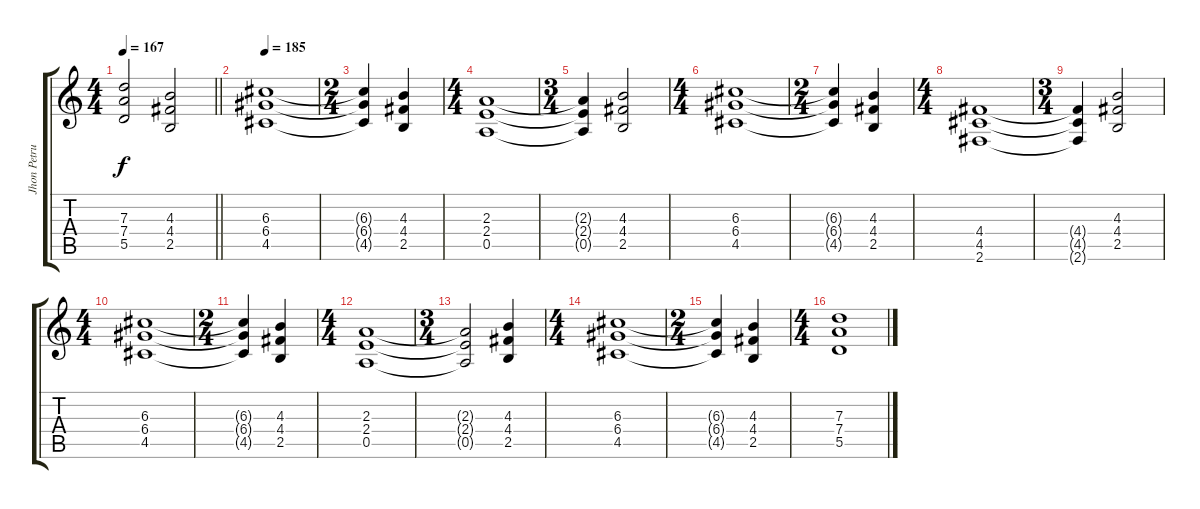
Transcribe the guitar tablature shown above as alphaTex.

\track ("Jhon Petrucci" "Jhon Petru") {instrument distortionguitar}
\staff {score tabs}
\tuning (E4 B3 G3 D3 A2 E2) {hide}
\ts (4 4)
\tempo 167
\clef g2
\barLineRight lightlight
\ks c
(7.3{t} 7.4{t} 5.5{t}).2{dy f} (4.3 4.4 2.5).2 |
\tempo 185
(6.3 6.4 4.5).1 |
\ts (2 4)
(6.3{t} 6.4{t} 4.5{t}).4 (4.3 4.4 2.5).4 |
\ts (4 4)
(2.3 2.4 0.5).1 |
\ts (3 4)
(2.3{t} 2.4{t} 0.5{t}).4 (4.3 4.4 2.5).2 |
\ts (4 4)
(6.3 6.4 4.5).1 |
\ts (2 4)
(6.3{t} 6.4{t} 4.5{t}).4 (4.3 4.4 2.5).4 |
\ts (4 4)
(4.4 4.5 2.6).1 |
\ts (3 4)
(4.4{t} 4.5{t} 2.6{t}).4 (4.3 4.4 2.5).2 |
\ts (4 4)
(6.3 6.4 4.5).1 |
\ts (2 4)
(6.3{t} 6.4{t} 4.5{t}).4 (4.3 4.4 2.5).4 |
\ts (4 4)
(2.3 2.4 0.5).1 |
\ts (3 4)
(2.3{t} 2.4{t} 0.5{t}).2 (4.3 4.4 2.5).4 |
\ts (4 4)
(6.3 6.4 4.5).1 |
\ts (2 4)
(6.3{t} 6.4{t} 4.5{t}).4 (4.3 4.4 2.5).4 |
\ts (4 4)
(7.3 7.4 5.5).1
